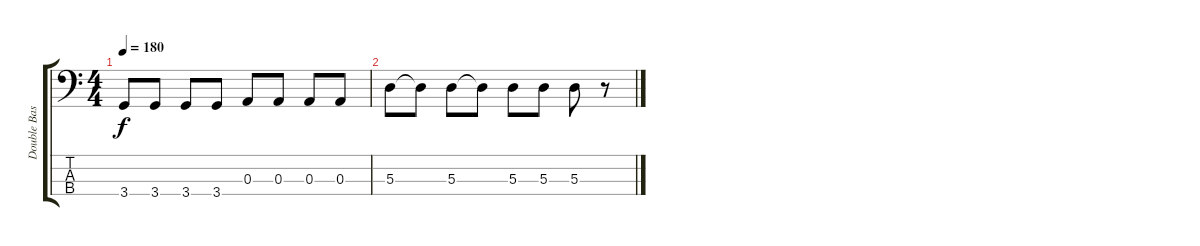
\track ("Double Bass" "Double Bas") {instrument fretlessbass}
\staff {score tabs}
\tuning (G2 D2 A1 E1) {hide}
\ts (4 4)
\tempo 180
\clef f4
\ks c
3.4.8{dy f} 3.4.8 3.4.8 3.4.8 0.3.8 0.3.8 0.3.8 0.3.8 |
5.3.8 5.3{t}.8 5.3.8 5.3{t}.8 5.3.8 5.3.8 5.3.8 r.8
